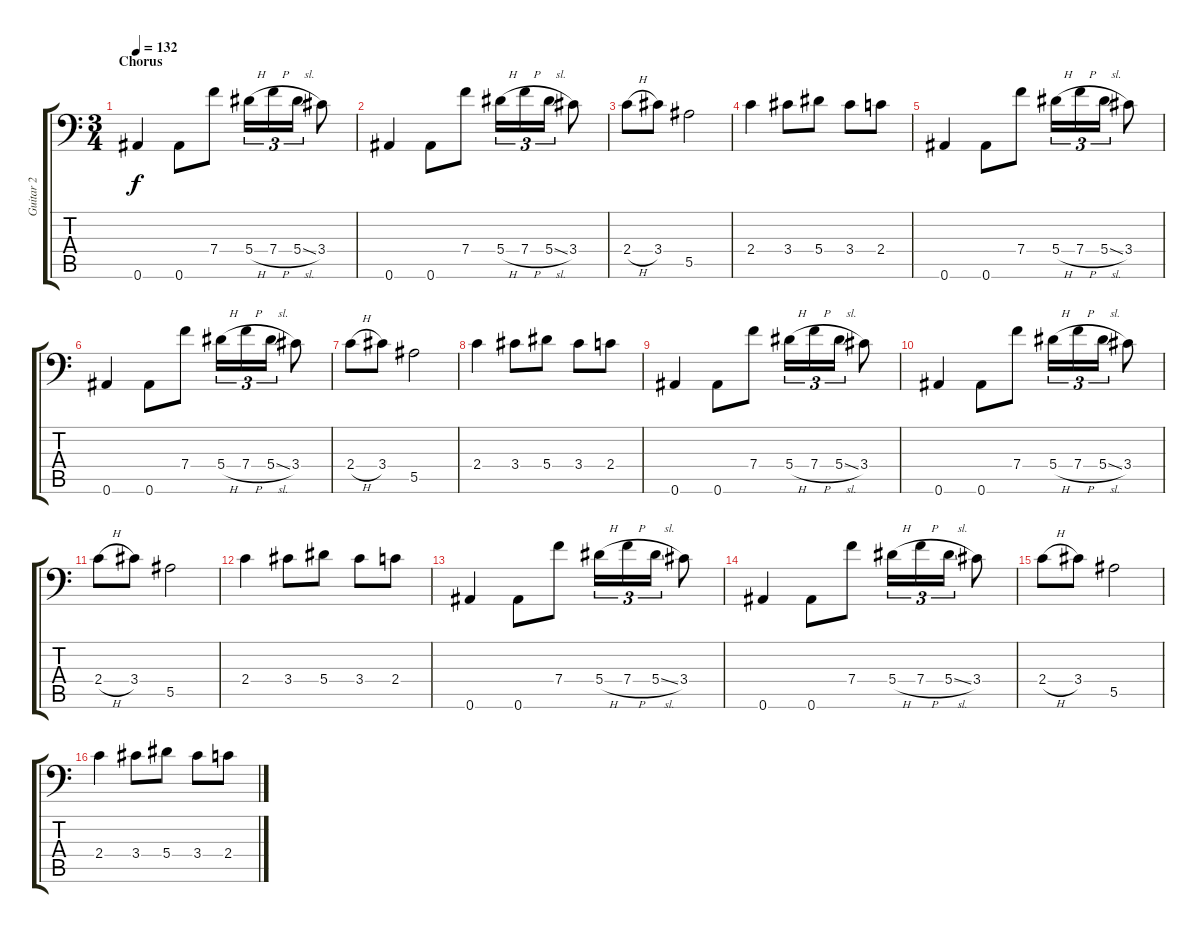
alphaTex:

\track ("Guitar 2" "Guitar 2") {instrument distortionguitar}
\staff {score tabs}
\tuning (C4 G3 Eb3 Bb2 F2 Bb1) {hide}
\ts (3 4)
\section ("" "Chorus")
\tempo 132
\clef f4
\ks c
0.6.4{dy f} 0.6.8 7.4.8 5.4{h}.16{tu (3 2)} 7.4{h}.16{tu (3 2)} 5.4{sl}.16{tu (3 2)} 3.4.8 |
0.6.4 0.6.8 7.4.8 5.4{h}.16{tu (3 2)} 7.4{h}.16{tu (3 2)} 5.4{sl}.16{tu (3 2)} 3.4.8 |
2.4{h}.8 3.4.8 5.5.2 |
2.4.4 3.4.8 5.4.8 3.4.8 2.4.8 |
0.6.4 0.6.8 7.4.8 5.4{h}.16{tu (3 2)} 7.4{h}.16{tu (3 2)} 5.4{sl}.16{tu (3 2)} 3.4.8 |
0.6.4 0.6.8 7.4.8 5.4{h}.16{tu (3 2)} 7.4{h}.16{tu (3 2)} 5.4{sl}.16{tu (3 2)} 3.4.8 |
2.4{h}.8 3.4.8 5.5.2 |
2.4.4 3.4.8 5.4.8 3.4.8 2.4.8 |
0.6.4 0.6.8 7.4.8 5.4{h}.16{tu (3 2)} 7.4{h}.16{tu (3 2)} 5.4{sl}.16{tu (3 2)} 3.4.8 |
0.6.4 0.6.8 7.4.8 5.4{h}.16{tu (3 2)} 7.4{h}.16{tu (3 2)} 5.4{sl}.16{tu (3 2)} 3.4.8 |
2.4{h}.8 3.4.8 5.5.2 |
2.4.4 3.4.8 5.4.8 3.4.8 2.4.8 |
0.6.4 0.6.8 7.4.8 5.4{h}.16{tu (3 2)} 7.4{h}.16{tu (3 2)} 5.4{sl}.16{tu (3 2)} 3.4.8 |
0.6.4 0.6.8 7.4.8 5.4{h}.16{tu (3 2)} 7.4{h}.16{tu (3 2)} 5.4{sl}.16{tu (3 2)} 3.4.8 |
2.4{h}.8 3.4.8 5.5.2 |
2.4.4 3.4.8 5.4.8 3.4.8 2.4.8
